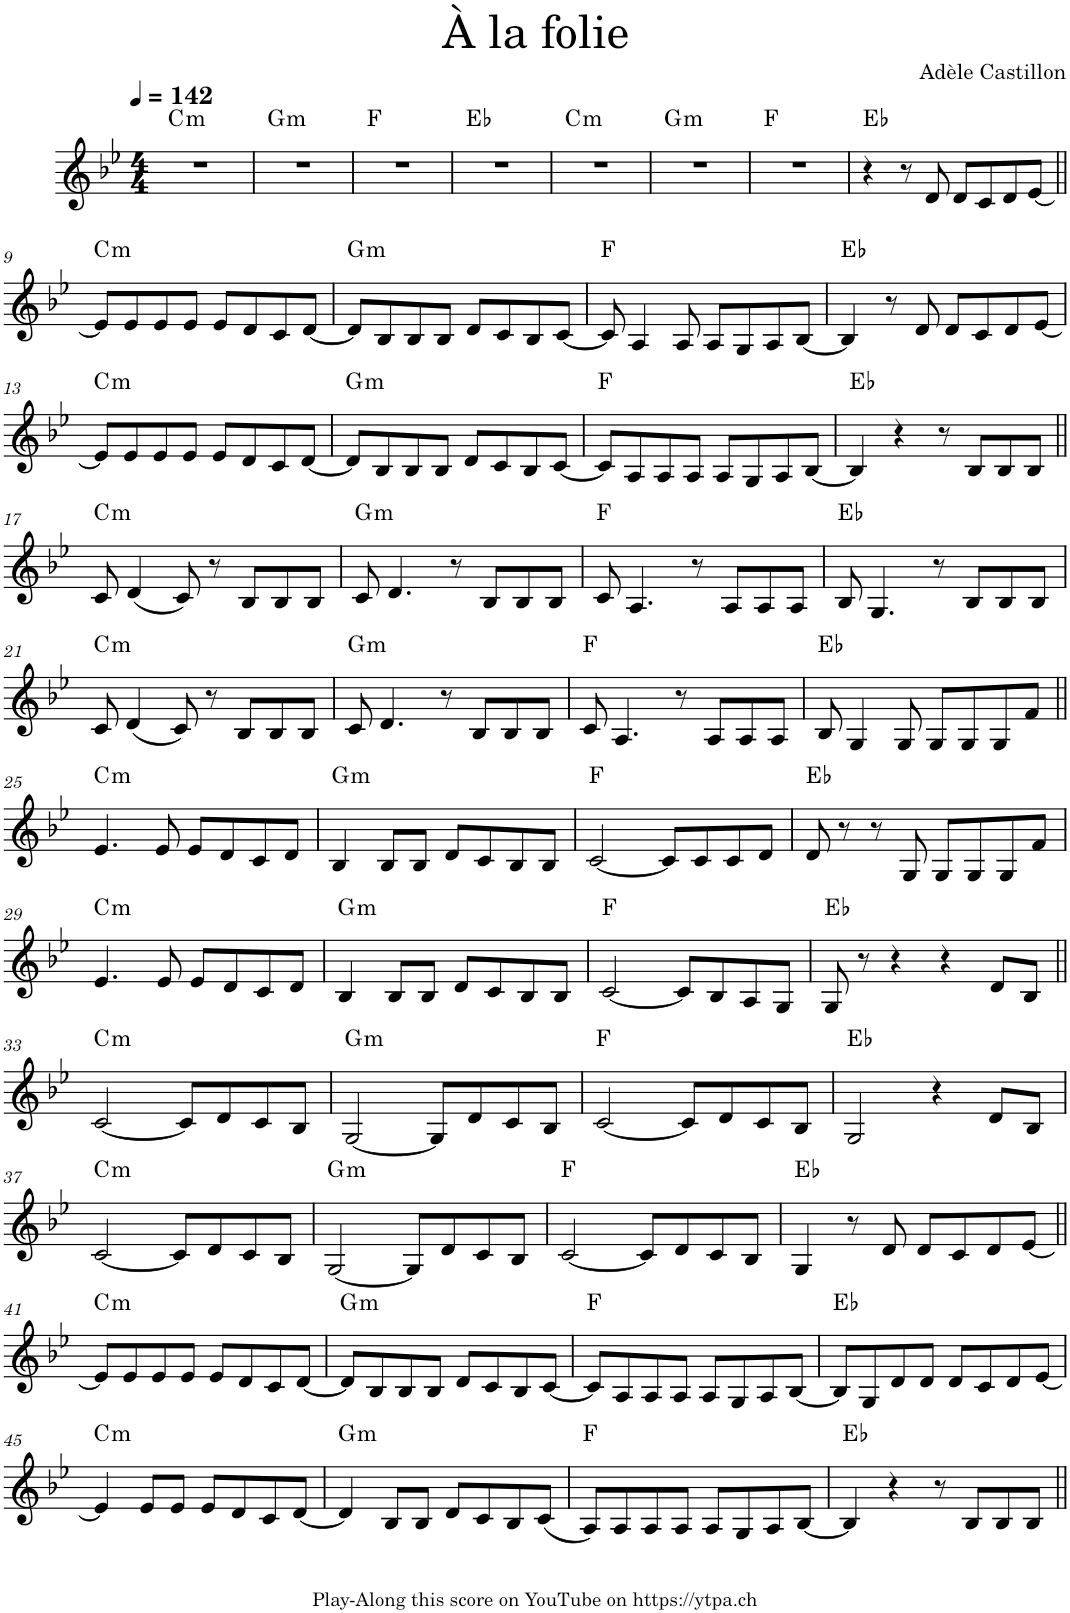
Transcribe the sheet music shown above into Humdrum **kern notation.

**kern	**harte
*part1	*part1
*staff1	*
*I"Piano	*
*I'Pno.	*
*clefG2	*
*k[b-e-]	*
*M4/4	*
*MM142	*
=1	=1
!	!LO:H:kt=m
1r	C:min
=2	=2
!	!LO:H:kt=m
1r	G:min
=3	=3
1r	F:maj
=4	=4
1r	Eb:maj
=5	=5
!	!LO:H:kt=m
1r	C:min
=6	=6
!	!LO:H:kt=m
1r	G:min
=7	=7
1r	F:maj
=8	=8
4r	Eb:maj
8r	.
8d/	.
8d/L	.
8c/	.
8d/	.
[8e-/J	.
!!LO:LB:g=z
=9||	=9||
!	!LO:H:kt=m
8e-/L]	C:min
8e-/	.
8e-/	.
8e-/J	.
8e-/L	.
8d/	.
8c/	.
[8d/J	.
=10	=10
!	!LO:H:kt=m
8d/L]	G:min
8B-/	.
8B-/	.
8B-/J	.
8d/L	.
8c/	.
8B-/	.
[8c/J	.
=11	=11
8c/]	F:maj
4A/	.
8A/	.
8A/L	.
8G/	.
8A/	.
[8B-/J	.
=12	=12
4B-/]	Eb:maj
8r	.
8d/	.
8d/L	.
8c/	.
8d/	.
[8e-/J	.
!!LO:LB:g=z
=13	=13
!	!LO:H:kt=m
8e-/L]	C:min
8e-/	.
8e-/	.
8e-/J	.
8e-/L	.
8d/	.
8c/	.
[8d/J	.
=14	=14
!	!LO:H:kt=m
8d/L]	G:min
8B-/	.
8B-/	.
8B-/J	.
8d/L	.
8c/	.
8B-/	.
[8c/J	.
=15	=15
8c/L]	F:maj
8A/	.
8A/	.
8A/J	.
8A/L	.
8G/	.
8A/	.
[8B-/J	.
=16	=16
4B-/]	Eb:maj
4r	.
8r	.
8B-/L	.
8B-/	.
8B-/J	.
!!LO:LB:g=z
=17||	=17||
!	!LO:H:kt=m
8c/	C:min
(4d/	.
8c/)	.
8r	.
8B-/L	.
8B-/	.
8B-/J	.
=18	=18
!	!LO:H:kt=m
8c/	G:min
4.d/	.
8r	.
8B-/L	.
8B-/	.
8B-/J	.
=19	=19
8c/	F:maj
4.A/	.
8r	.
8A/L	.
8A/	.
8A/J	.
=20	=20
8B-/	Eb:maj
4.G/	.
8r	.
8B-/L	.
8B-/	.
8B-/J	.
!!LO:LB:g=z
=21	=21
!	!LO:H:kt=m
8c/	C:min
(4d/	.
8c/)	.
8r	.
8B-/L	.
8B-/	.
8B-/J	.
=22	=22
!	!LO:H:kt=m
8c/	G:min
4.d/	.
8r	.
8B-/L	.
8B-/	.
8B-/J	.
=23	=23
8c/	F:maj
4.A/	.
8r	.
8A/L	.
8A/	.
8A/J	.
=24	=24
8B-/	Eb:maj
4G/	.
8G/	.
8G/L	.
8G/	.
8G/	.
8f/J	.
!!LO:LB:g=z
=25||	=25||
!	!LO:H:kt=m
4.e-/	C:min
8e-/	.
8e-/L	.
8d/	.
8c/	.
8d/J	.
=26	=26
!	!LO:H:kt=m
4B-/	G:min
8B-/L	.
8B-/J	.
8d/L	.
8c/	.
8B-/	.
8B-/J	.
=27	=27
[2c/	F:maj
8c/L]	.
8c/	.
8c/	.
8d/J	.
=28	=28
8d/	Eb:maj
8r	.
8r	.
8G/	.
8G/L	.
8G/	.
8G/	.
8f/J	.
!!LO:LB:g=z
=29	=29
!	!LO:H:kt=m
4.e-/	C:min
8e-/	.
8e-/L	.
8d/	.
8c/	.
8d/J	.
=30	=30
!	!LO:H:kt=m
4B-/	G:min
8B-/L	.
8B-/J	.
8d/L	.
8c/	.
8B-/	.
8B-/J	.
=31	=31
[2c/	F:maj
8c/L]	.
8B-/	.
8A/	.
8G/J	.
=32	=32
8G/	Eb:maj
8r	.
4r	.
4r	.
8d/L	.
8B-/J	.
!!LO:LB:g=z
=33||	=33||
!	!LO:H:kt=m
[2c/	C:min
8c/L]	.
8d/	.
8c/	.
8B-/J	.
=34	=34
!	!LO:H:kt=m
[2G/	G:min
8G/L]	.
8d/	.
8c/	.
8B-/J	.
=35	=35
[2c/	F:maj
8c/L]	.
8d/	.
8c/	.
8B-/J	.
=36	=36
2G/	Eb:maj
4r	.
8d/L	.
8B-/J	.
!!LO:LB:g=z
=37	=37
!	!LO:H:kt=m
[2c/	C:min
8c/L]	.
8d/	.
8c/	.
8B-/J	.
=38	=38
!	!LO:H:kt=m
[2G/	G:min
8G/L]	.
8d/	.
8c/	.
8B-/J	.
=39	=39
[2c/	F:maj
8c/L]	.
8d/	.
8c/	.
8B-/J	.
=40	=40
4G/	Eb:maj
8r	.
8d/	.
8d/L	.
8c/	.
8d/	.
[8e-/J	.
!!LO:LB:g=z
=41||	=41||
!	!LO:H:kt=m
8e-/L]	C:min
8e-/	.
8e-/	.
8e-/J	.
8e-/L	.
8d/	.
8c/	.
[8d/J	.
=42	=42
!	!LO:H:kt=m
8d/L]	G:min
8B-/	.
8B-/	.
8B-/J	.
8d/L	.
8c/	.
8B-/	.
[8c/J	.
=43	=43
8c/L]	F:maj
8A/	.
8A/	.
8A/J	.
8A/L	.
8G/	.
8A/	.
[8B-/J	.
=44	=44
8B-/L]	Eb:maj
8G/	.
8d/	.
8d/J	.
8d/L	.
8c/	.
8d/	.
[8e-/J	.
!!LO:LB:g=z
=45	=45
!	!LO:H:kt=m
4e-/]	C:min
8e-/L	.
8e-/J	.
8e-/L	.
8d/	.
8c/	.
[8d/J	.
=46	=46
!	!LO:H:kt=m
4d/]	G:min
8B-/L	.
8B-/J	.
8d/L	.
8c/	.
8B-/	.
(8c/J	.
=47	=47
8A/L)	F:maj
8A/	.
8A/	.
8A/J	.
8A/L	.
8G/	.
8A/	.
[8B-/J	.
=48	=48
4B-/]	Eb:maj
4r	.
8r	.
8B-/L	.
8B-/	.
8B-/J	.
=||	=||
*-	*-
